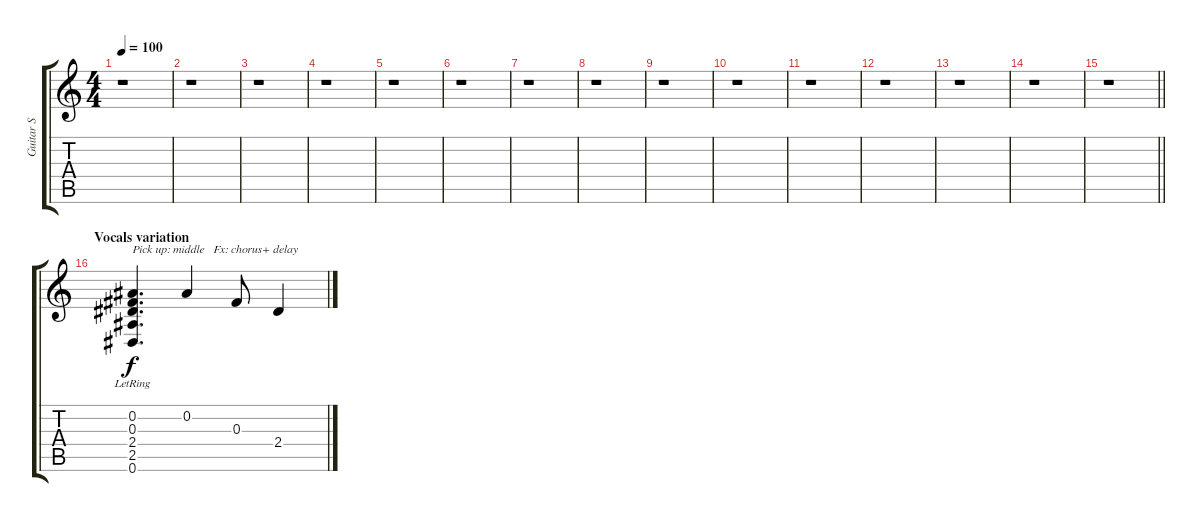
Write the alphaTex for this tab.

\track ("Guitar S" "Guitar S") {instrument overdrivenguitar}
\staff {score tabs}
\tuning (Eb4 Bb3 Gb3 Db3 Ab2 Eb2) {hide}
\ts (4 4)
\tempo 100
\clef g2
\ks c
r.1{dy f} |
r.1 |
r.1 |
r.1 |
r.1 |
r.1 |
r.1 |
r.1 |
r.1 |
r.1 |
r.1 |
r.1 |
r.1 |
r.1 |
\barLineRight lightlight
r.1 |
\section ("" "Vocals variation")
(0.2{lr} 0.3{lr} 2.4{lr} 2.5{lr} 0.6{lr}).4{d txt "Pick up: middle   Fx: chorus+ delay" instrument acousticguitarsteel} 0.2.4 0.3.8 2.4.4
